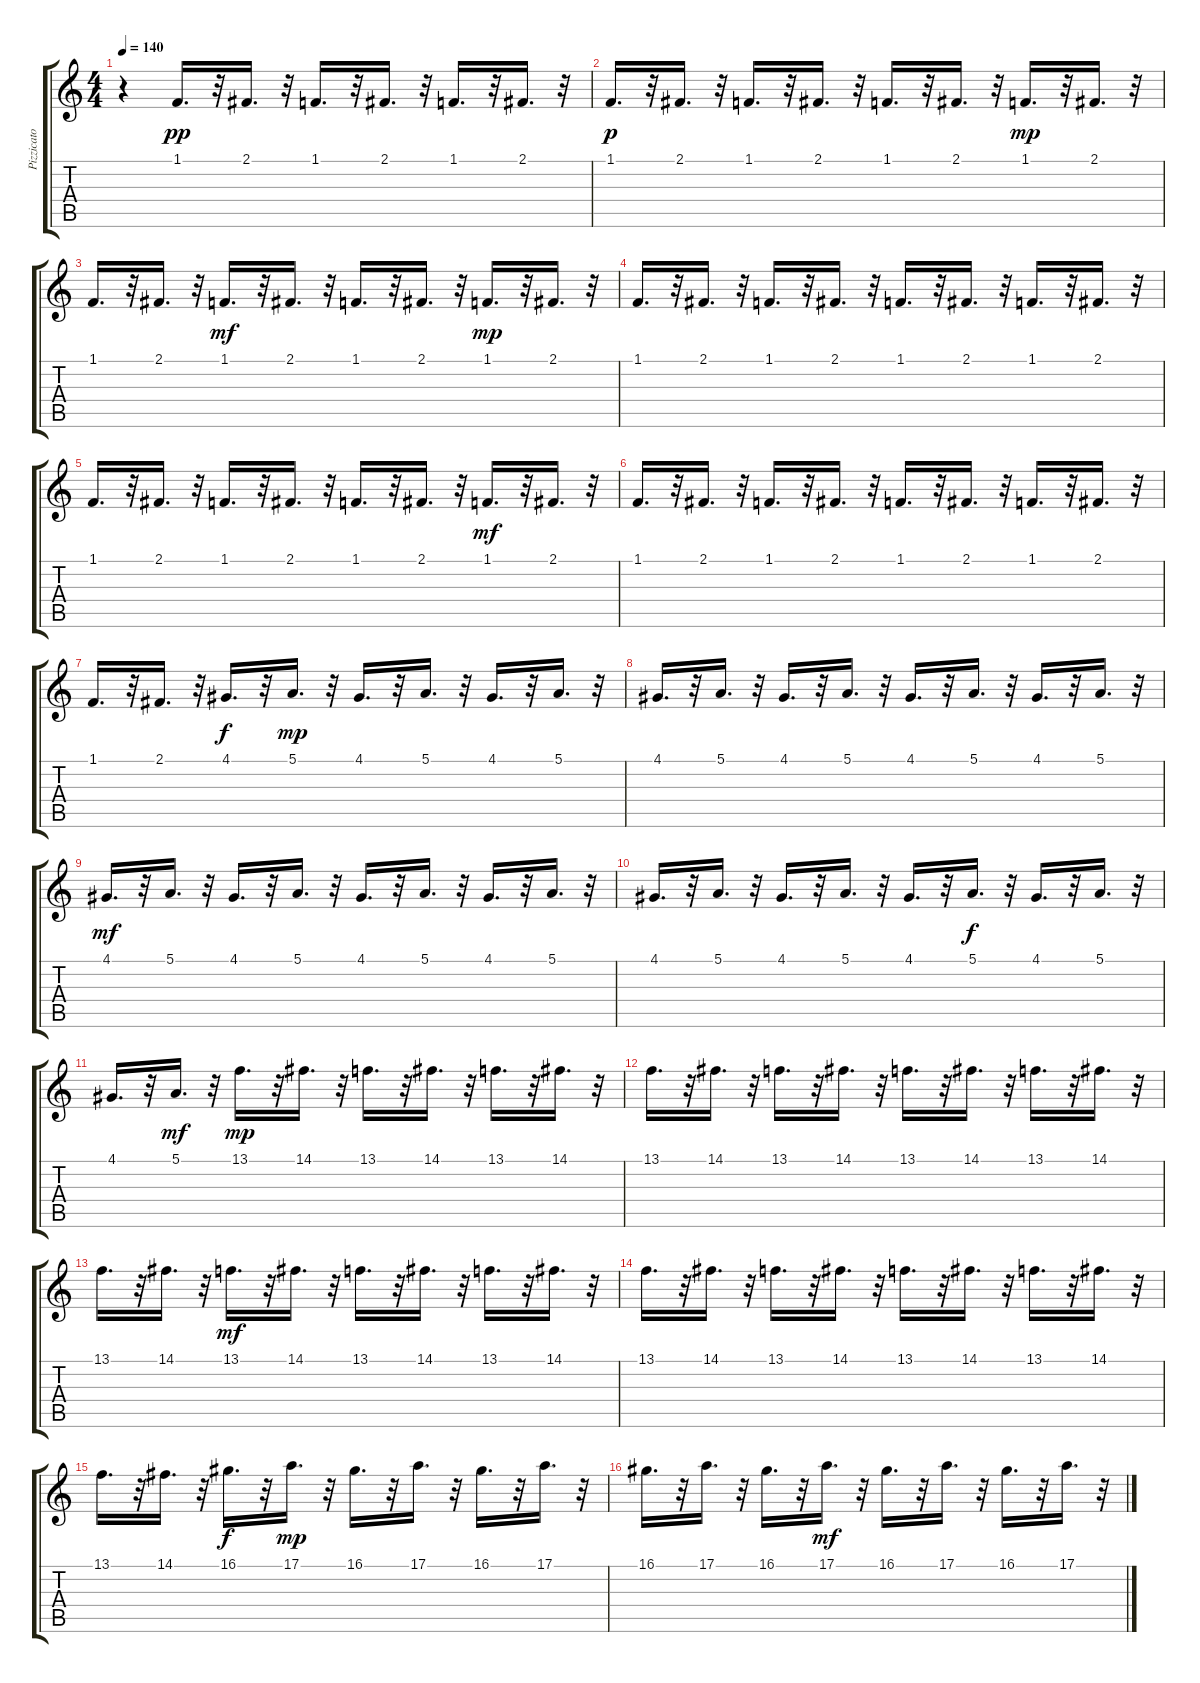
\track ("Pizzicato" "Pizzicato") {instrument pizzicatostrings}
\staff {score tabs}
\tuning (E4 B3 G3 D3 A2 E2) {hide}
\ts (4 4)
\tempo 140
\clef g2
\ks c
r.4{dy pp instrument pizzicatostrings} 1.1.16{d} r.32 2.1.16{d} r.32 1.1.16{d} r.32 2.1.16{d} r.32 1.1.16{d} r.32 2.1.16{d} r.32 |
1.1.16{d dy p} r.32 2.1.16{d} r.32 1.1.16{d} r.32 2.1.16{d} r.32 1.1.16{d} r.32 2.1.16{d} r.32 1.1.16{d dy mp} r.32 2.1.16{d} r.32 |
1.1.16{d} r.32 2.1.16{d} r.32 1.1.16{d dy mf} r.32 2.1.16{d} r.32 1.1.16{d} r.32 2.1.16{d} r.32 1.1.16{d dy mp} r.32 2.1.16{d} r.32 |
1.1.16{d} r.32 2.1.16{d} r.32 1.1.16{d} r.32 2.1.16{d} r.32 1.1.16{d} r.32 2.1.16{d} r.32 1.1.16{d} r.32 2.1.16{d} r.32 |
1.1.16{d} r.32 2.1.16{d} r.32 1.1.16{d} r.32 2.1.16{d} r.32 1.1.16{d} r.32 2.1.16{d} r.32 1.1.16{d dy mf} r.32 2.1.16{d} r.32 |
1.1.16{d} r.32 2.1.16{d} r.32 1.1.16{d} r.32 2.1.16{d} r.32 1.1.16{d} r.32 2.1.16{d} r.32 1.1.16{d} r.32 2.1.16{d} r.32 |
1.1.16{d} r.32 2.1.16{d} r.32 4.1.16{d dy f} r.32 5.1.16{d dy mp} r.32 4.1.16{d} r.32 5.1.16{d} r.32 4.1.16{d} r.32 5.1.16{d} r.32 |
4.1.16{d} r.32 5.1.16{d} r.32 4.1.16{d} r.32 5.1.16{d} r.32 4.1.16{d} r.32 5.1.16{d} r.32 4.1.16{d} r.32 5.1.16{d} r.32 |
4.1.16{d dy mf} r.32 5.1.16{d} r.32 4.1.16{d} r.32 5.1.16{d} r.32 4.1.16{d} r.32 5.1.16{d} r.32 4.1.16{d} r.32 5.1.16{d} r.32 |
4.1.16{d} r.32 5.1.16{d} r.32 4.1.16{d} r.32 5.1.16{d} r.32 4.1.16{d} r.32 5.1.16{d dy f} r.32 4.1.16{d} r.32 5.1.16{d} r.32 |
4.1.16{d} r.32 5.1.16{d dy mf} r.32 13.1.16{d dy mp} r.32 14.1.16{d} r.32 13.1.16{d} r.32 14.1.16{d} r.32 13.1.16{d} r.32 14.1.16{d} r.32 |
13.1.16{d} r.32 14.1.16{d} r.32 13.1.16{d} r.32 14.1.16{d} r.32 13.1.16{d} r.32 14.1.16{d} r.32 13.1.16{d} r.32 14.1.16{d} r.32 |
13.1.16{d} r.32 14.1.16{d} r.32 13.1.16{d dy mf} r.32 14.1.16{d} r.32 13.1.16{d} r.32 14.1.16{d} r.32 13.1.16{d} r.32 14.1.16{d} r.32 |
13.1.16{d} r.32 14.1.16{d} r.32 13.1.16{d} r.32 14.1.16{d} r.32 13.1.16{d} r.32 14.1.16{d} r.32 13.1.16{d} r.32 14.1.16{d} r.32 |
13.1.16{d} r.32 14.1.16{d} r.32 16.1.16{d dy f} r.32 17.1.16{d dy mp} r.32 16.1.16{d} r.32 17.1.16{d} r.32 16.1.16{d} r.32 17.1.16{d} r.32 |
16.1.16{d} r.32 17.1.16{d} r.32 16.1.16{d} r.32 17.1.16{d dy mf} r.32 16.1.16{d} r.32 17.1.16{d} r.32 16.1.16{d} r.32 17.1.16{d} r.32
